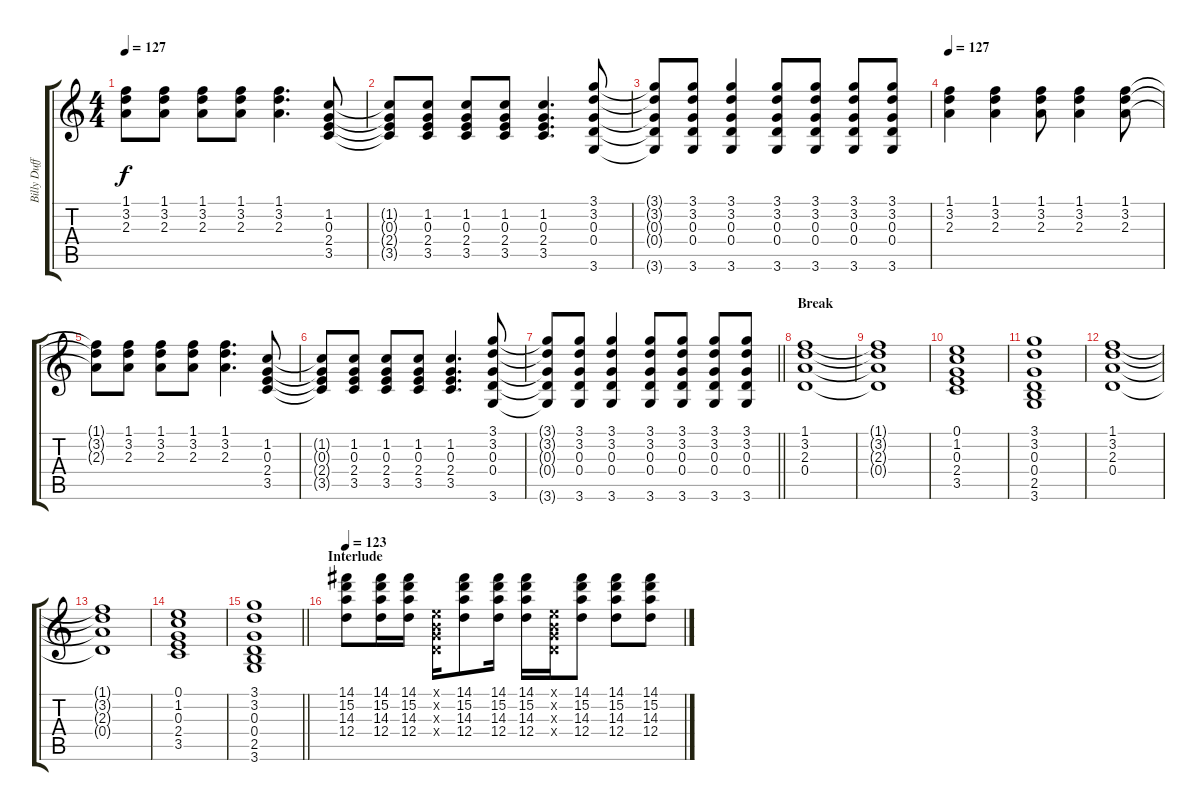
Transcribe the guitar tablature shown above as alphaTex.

\track ("Billy Duffy [Rhythm]" "Billy Duff") {instrument electricguitarclean}
\staff {score tabs}
\tuning (E4 B3 G3 D3 A2 E2) {hide}
\ts (4 4)
\tempo 127
\clef g2
\ks c
(1.1{t} 3.2{t} 2.3{t}).8{dy f} (1.1 3.2 2.3).8 (1.1 3.2 2.3).8 (1.1 3.2 2.3).8 (1.1 3.2 2.3).4{d} (1.2 0.3 2.4 3.5).8 |
(1.2{t} 0.3{t} 2.4{t} 3.5{t}).8 (1.2 0.3 2.4 3.5).8 (1.2 0.3 2.4 3.5).8 (1.2 0.3 2.4 3.5).8 (1.2 0.3 2.4 3.5).4{d} (3.1 3.2 0.3 0.4 3.6).8 |
(3.1{t} 3.2{t} 0.3{t} 0.4{t} 3.6{t}).8 (3.1 3.2 0.3 0.4 3.6).8 (3.1 3.2 0.3 0.4 3.6).4 (3.1 3.2 0.3 0.4 3.6).8 (3.1 3.2 0.3 0.4 3.6).8 (3.1 3.2 0.3 0.4 3.6).8 (3.1 3.2 0.3 0.4 3.6).8 |
\tempo 127
(1.1 3.2 2.3).4{volume 10 instrument overdrivenguitar} (1.1 3.2 2.3).4 (1.1 3.2 2.3).8 (1.1 3.2 2.3).4 (1.1 3.2 2.3).8 |
(1.1{t} 3.2{t} 2.3{t}).8 (1.1 3.2 2.3).8 (1.1 3.2 2.3).8 (1.1 3.2 2.3).8 (1.1 3.2 2.3).4{d} (1.2 0.3 2.4 3.5).8 |
(1.2{t} 0.3{t} 2.4{t} 3.5{t}).8 (1.2 0.3 2.4 3.5).8 (1.2 0.3 2.4 3.5).8 (1.2 0.3 2.4 3.5).8 (1.2 0.3 2.4 3.5).4{d} (3.1 3.2 0.3 0.4 3.6).8 |
\barLineRight lightlight
(3.1{t} 3.2{t} 0.3{t} 0.4{t} 3.6{t}).8 (3.1 3.2 0.3 0.4 3.6).8 (3.1 3.2 0.3 0.4 3.6).4 (3.1 3.2 0.3 0.4 3.6).8 (3.1 3.2 0.3 0.4 3.6).8 (3.1 3.2 0.3 0.4 3.6).8 (3.1 3.2 0.3 0.4 3.6).8 |
\section ("" "Break")
(1.1 3.2 2.3 0.4).1 |
(1.1{t} 3.2{t} 2.3{t} 0.4{t}).1 |
(0.1 1.2 0.3 2.4 3.5).1 |
(3.1 3.2 0.3 0.4 2.5 3.6).1 |
(1.1 3.2 2.3 0.4).1 |
(1.1{t} 3.2{t} 2.3{t} 0.4{t}).1 |
(0.1 1.2 0.3 2.4 3.5).1 |
\barLineRight lightlight
(3.1 3.2 0.3 0.4 2.5 3.6).1 |
\section ("" "Interlude")
\tempo 123
(14.1 15.2 14.3 12.4).8{instrument electricguitarclean} (14.1 15.2 14.3 12.4).16 (14.1 15.2 14.3 12.4).16 (0.1{x} 0.2{x} 0.3{x} 0.4{x}).16 (14.1 15.2 14.3 12.4).8 (14.1 15.2 14.3 12.4).16 (14.1 15.2 14.3 12.4).16 (0.1{x} 0.2{x} 0.3{x} 0.4{x}).16 (14.1 15.2 14.3 12.4).8 (14.1 15.2 14.3 12.4).8 (14.1 15.2 14.3 12.4).8
